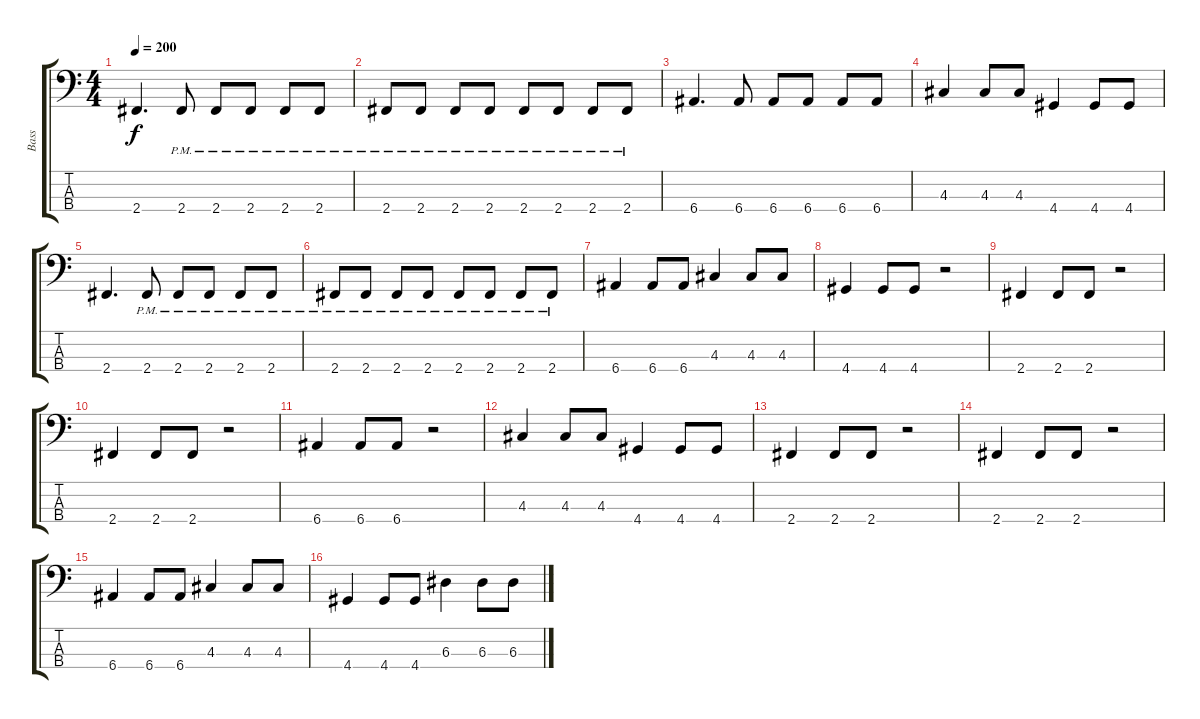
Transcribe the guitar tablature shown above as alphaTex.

\track ("Bass" "Bass") {instrument electricbasspick}
\staff {score tabs}
\tuning (G2 D2 A1 E1) {hide}
\ts (4 4)
\tempo 200
\clef f4
\ks c
2.4.4{d dy f} 2.4{pm}.8 2.4{pm}.8 2.4{pm}.8 2.4{pm}.8 2.4{pm}.8 |
2.4{pm}.8 2.4{pm}.8 2.4{pm}.8 2.4{pm}.8 2.4{pm}.8 2.4{pm}.8 2.4{pm}.8 2.4{pm}.8 |
6.4.4{d} 6.4.8 6.4.8 6.4.8 6.4.8 6.4.8 |
4.3.4 4.3.8 4.3.8 4.4.4 4.4.8 4.4.8 |
2.4.4{d} 2.4{pm}.8 2.4{pm}.8 2.4{pm}.8 2.4{pm}.8 2.4{pm}.8 |
2.4{pm}.8 2.4{pm}.8 2.4{pm}.8 2.4{pm}.8 2.4{pm}.8 2.4{pm}.8 2.4{pm}.8 2.4{pm}.8 |
6.4.4 6.4.8 6.4.8 4.3.4 4.3.8 4.3.8 |
4.4.4 4.4.8 4.4.8 r.2 |
2.4.4 2.4.8 2.4.8 r.2 |
2.4.4 2.4.8 2.4.8 r.2 |
6.4.4 6.4.8 6.4.8 r.2 |
4.3.4 4.3.8 4.3.8 4.4.4 4.4.8 4.4.8 |
2.4.4 2.4.8 2.4.8 r.2 |
2.4.4 2.4.8 2.4.8 r.2 |
6.4.4 6.4.8 6.4.8 4.3.4 4.3.8 4.3.8 |
4.4.4 4.4.8 4.4.8 6.3.4 6.3.8 6.3.8
